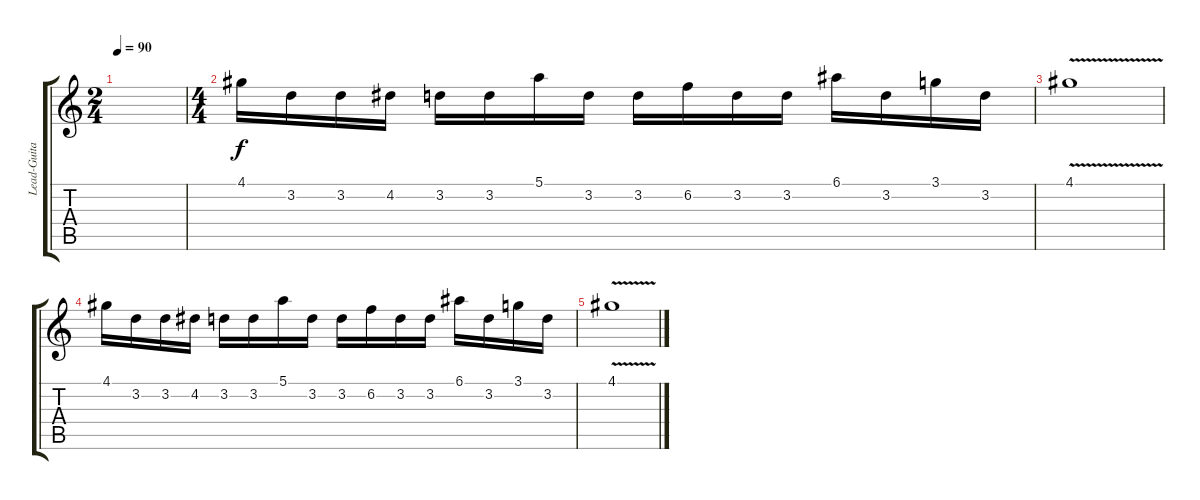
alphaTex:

\track ("Lead-Guitar" "Lead-Guita") {instrument overdrivenguitar}
\staff {score tabs}
\tuning (E4 B3 G3 D3 A2 D2) {hide}
\ts (2 4)
\tempo 90
\clef g2
\ks c
|
\ts (4 4)
4.1.16 3.2.16 3.2.16 4.2.16 3.2.16 3.2.16 5.1.16 3.2.16 3.2.16 6.2.16 3.2.16 3.2.16 6.1.16 3.2.16 3.1.16 3.2.16 |
4.1{v}.1 |
4.1.16 3.2.16 3.2.16 4.2.16 3.2.16 3.2.16 5.1.16 3.2.16 3.2.16 6.2.16 3.2.16 3.2.16 6.1.16 3.2.16 3.1.16 3.2.16 |
4.1{v}.1
